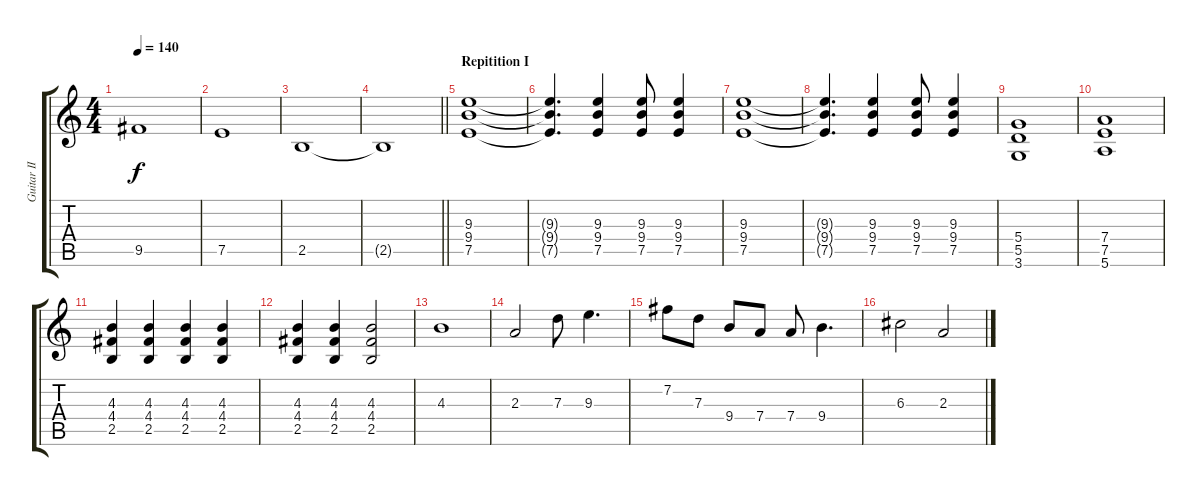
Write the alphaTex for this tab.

\track ("Guitar II" "Guitar II") {instrument distortionguitar}
\staff {score tabs}
\tuning (E4 B3 G3 D3 A2 E2) {hide}
\ts (4 4)
\tempo 140
\clef g2
\ks c
9.5.1{dy f} |
7.5.1 |
2.5.1 |
\barLineRight lightlight
2.5{t}.1 |
\section ("" "Repitition I")
(9.3 9.4 7.5).1 |
(9.3{t} 9.4{t} 7.5{t}).4{d} (9.3 9.4 7.5).4 (9.3 9.4 7.5).8 (9.3 9.4 7.5).4 |
(9.3 9.4 7.5).1 |
(9.3{t} 9.4{t} 7.5{t}).4{d} (9.3 9.4 7.5).4 (9.3 9.4 7.5).8 (9.3 9.4 7.5).4 |
(5.4 5.5 3.6).1 |
(7.4 7.5 5.6).1 |
(4.3 4.4 2.5).4 (4.3 4.4 2.5).4 (4.3 4.4 2.5).4 (4.3 4.4 2.5).4 |
(4.3 4.4 2.5).4 (4.3 4.4 2.5).4 (4.3 4.4 2.5).2 |
4.3.1 |
2.3.2 7.3.8 9.3.4{d} |
7.2.8 7.3.8 9.4.8 7.4.8 7.4.8 9.4.4{d} |
6.3.2 2.3.2
